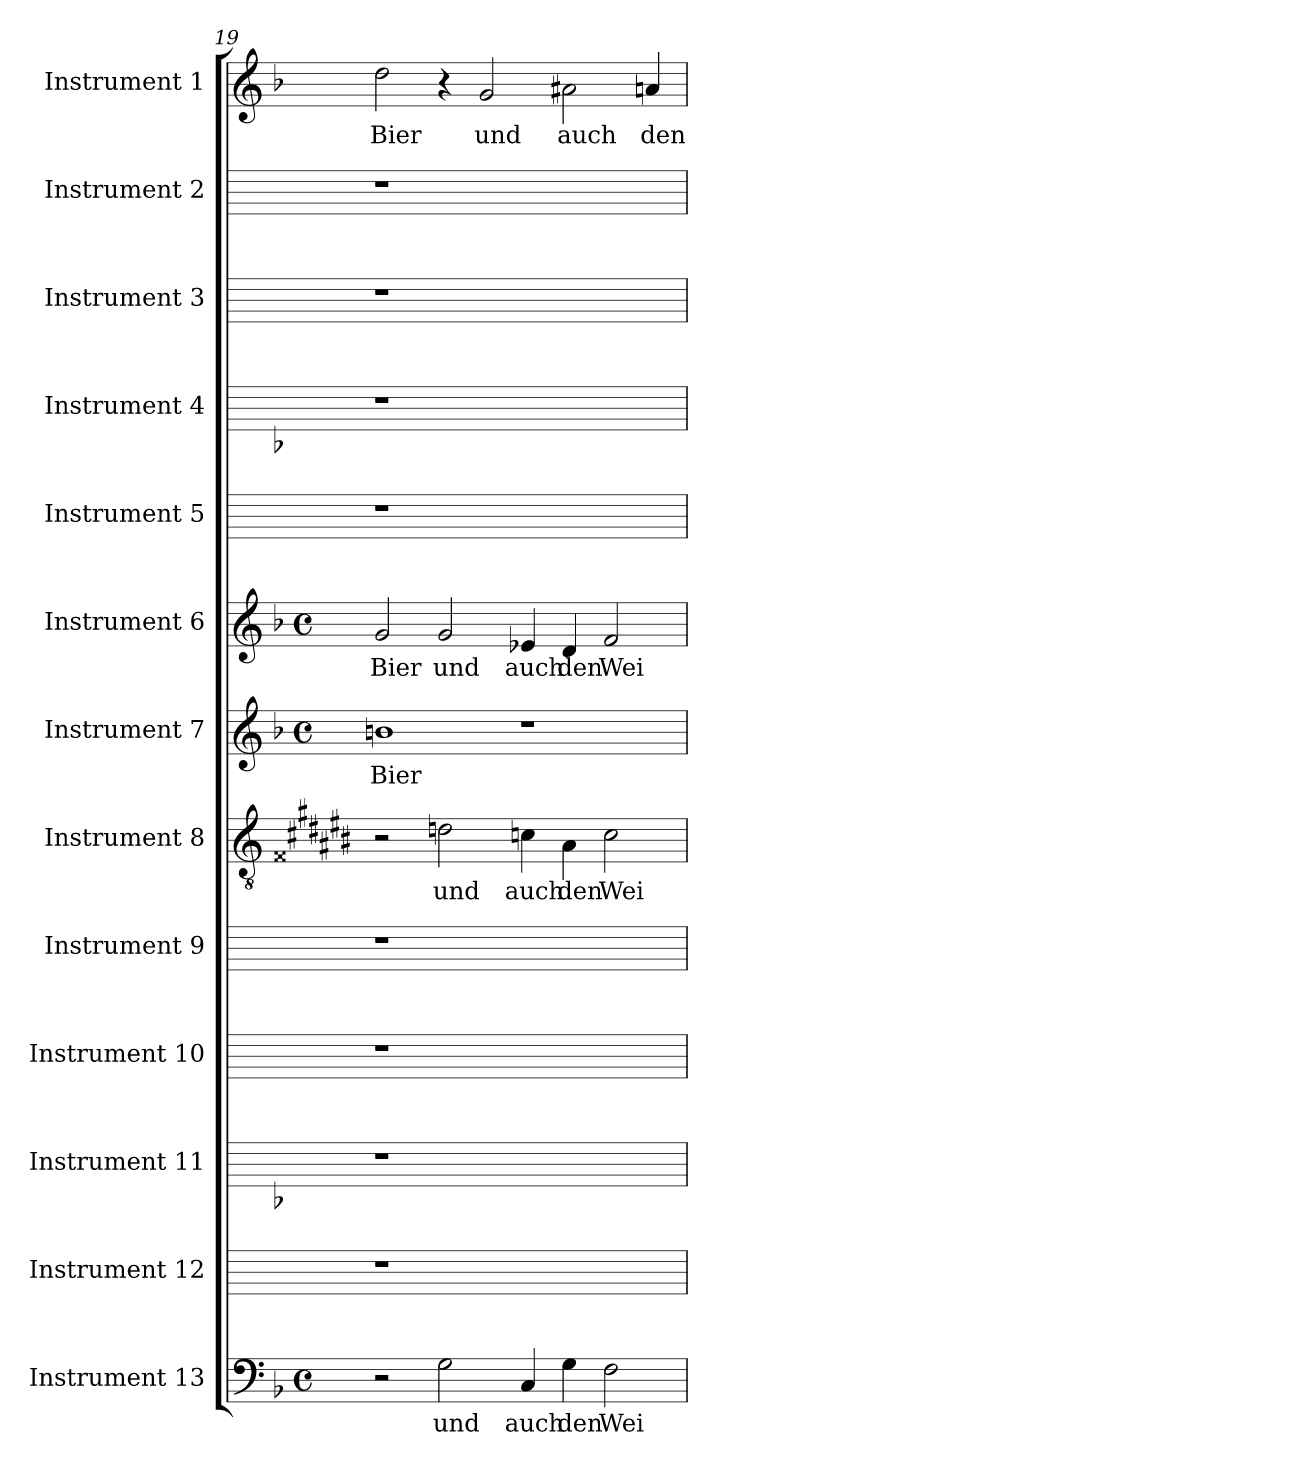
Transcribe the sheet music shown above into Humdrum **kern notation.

**kern	**text	**kern	**kern	**kern	**kern	**kern	**text	**kern	**text	**kern	**text	**kern	**kern	**kern	**kern	**kern	**text
*part13	*part13	*part12	*part11	*part10	*part9	*part8	*part8	*part7	*part7	*part6	*part6	*part5	*part4	*part3	*part2	*part1	*part1
*staff13	*staff13	*staff12	*staff11	*staff10	*staff9	*staff8	*staff8	*staff7	*staff7	*staff6	*staff6	*staff5	*staff4	*staff3	*staff2	*staff1	*staff1
*I"Instrument 13	*	*I"Instrument 12	*I"Instrument 11	*I"Instrument 10	*I"Instrument 9	*I"Instrument 8	*	*I"Instrument 7	*	*I"Instrument 6	*	*I"Instrument 5	*I"Instrument 4	*I"Instrument 3	*I"Instrument 2	*I"Instrument 1	*
*clefF4	*	*	*	*	*	*clefGv2	*	*clefG2	*	*clefG2	*	*	*	*	*	*clefG2	*
*ITrd-3c-5	*	*ITrd-2c-3	*ITrd1c2	*ITrd-2c-3	*ITrd-2c-3	*ITrd-2c-3	*	*ITrd-3c-5	*	*	*	*ITrd-2c-3	*ITrd1c2	*ITrd-2c-3	*ITrd-2c-3	*ITrd1c2	*
*k[b-e-]	*	*	*k[b-e-a-]	*	*	*k[f##c#g#d#a#e#b#]	*	*k[b-e-]	*	*k[b-]	*	*	*k[b-e-a-]	*	*	*k[b-e-a-]	*
*B-:	*	*	*E-:	*	*	*G#:	*	*B-:	*	*F:	*	*	*E-:	*	*	*E-:	*
*M4/4	*	*	*	*	*	*	*	*M4/4	*	*M4/4	*	*	*	*	*	*	*
*met(c)	*	*	*	*	*	*	*	*met(c)	*	*met(c)	*	*	*	*	*	*	*
=19	=19	=19	=19	=19	=19	=19	=19	=19	=19	=19	=19	=19	=19	=19	=19	=19	=19
!	!	!	!	!	!	!	!	!	!LO:LY:b:cj	!	!LO:LY:b:cj	!	!	!	!	!	!LO:LY:b:cj
2r	.	1r	1r	1r	1r	2r	.	1een	Bier	2g/	Bier	1r	1r	1r	1r	2cc\	Bier
!	!LO:LY:b:cj	!	!	!	!	!	!LO:LY:b:cj	!	!	!	!LO:LY:b:cj	!	!	!	!	!	!
2c\	und	.	.	.	.	2f\	und	.	.	2g/	und	.	.	.	.	4r	.
!	!	!	!	!	!	!	!	!	!	!	!	!	!	!	!	!	!LO:LY:b:cj
.	.	.	.	.	.	.	.	.	.	.	.	.	.	.	.	2f/	und
!	!LO:LY:b:cj	!	!	!	!	!	!LO:LY:b:cj	!	!	!	!LO:LY:b:cj	!	!	!	!	!	!
4F/	auch	1ryy	1ryy	1ryy	1ryy	4e-\	auch	1r	.	4e-X/	auch	1ryy	1ryy	1ryy	1ryy	.	.
!	!LO:LY:b:cj	!	!	!	!	!	!LO:LY:b:cj	!	!	!	!LO:LY:b:cj	!	!	!	!	!	!LO:LY:b:cj
4c\	den	.	.	.	.	4c#\	den	.	.	4d/	den	.	.	.	.	2g#\	auch
!	!LO:LY:b:cj	!	!	!	!	!	!LO:LY:b:cj	!	!	!	!LO:LY:b:cj	!	!	!	!	!	!
2B-\	Wei-	.	.	.	.	2e-\	Wei-	.	.	2f/	Wei	.	.	.	.	.	.
!	!	!	!	!	!	!	!	!	!	!	!	!	!	!	!	!	!LO:LY:b:cj
.	.	.	.	.	.	.	.	.	.	.	.	.	.	.	.	4g/	den
=	=	=	=	=	=	=	=	=	=	=	=	=	=	=	=	=	=
*-	*-	*-	*-	*-	*-	*-	*-	*-	*-	*-	*-	*-	*-	*-	*-	*-	*-
